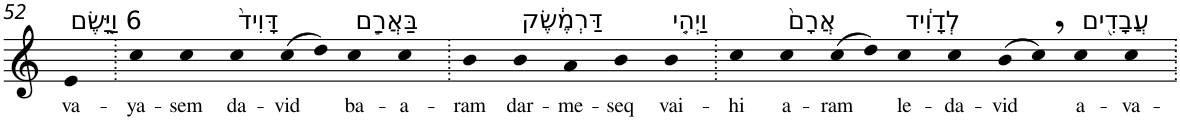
**kern	**text
*part1	*part1
*staff1	*staff1
*I"Piano	*
*I'Pno	*
!!LO:PB:g=z
*clefG2	*
*k[]	*
=52	=52
!LO:TX:a:t=6 וַיָּ֤שֶׂם	!
!	!LO:LY:b
4e	va-
=53.	=53.
!	!LO:LY:b
4cc	-ya-
!	!LO:LY:b
4cc	-sem
!LO:TX:a:t=דָּוִיד֙	!
!	!LO:LY:b
4cc	da-
!	!LO:LY:b
(>8cc	-vid
8dd)	.
!LO:TX:a:t=בַּאֲרַ֣ם	!
!	!LO:LY:b
4cc	ba-
!	!LO:LY:b
4cc	-a-
=54.	=54.
!	!LO:LY:b
4b	-ram
!LO:TX:a:t=דַּרְמֶ֔שֶׂק	!
!	!LO:LY:b
4b	dar-
!	!LO:LY:b
4a	-me-
!	!LO:LY:b
4b	-seq
!LO:TX:a:t=וַיְהִ֤י	!
!	!LO:LY:b
4b	vai-
=55.	=55.
!	!LO:LY:b
4cc	-hi
!LO:TX:a:t=אֲרָם֙	!
!	!LO:LY:b
4cc	a-
!	!LO:LY:b
(>8cc	-ram
8dd)	.
!LO:TX:a:t=לְדָוִ֔יד	!
!	!LO:LY:b
4cc	le-
!	!LO:LY:b
4cc	-da-
!	!LO:LY:b
(>8b	-vid
8cc,)	.
!LO:TX:a:t=עֲבָדִ֖ים	!
!	!LO:LY:b
4cc	a-
!	!LO:LY:b
4cc	-va-
=.	=.
*-	*-
